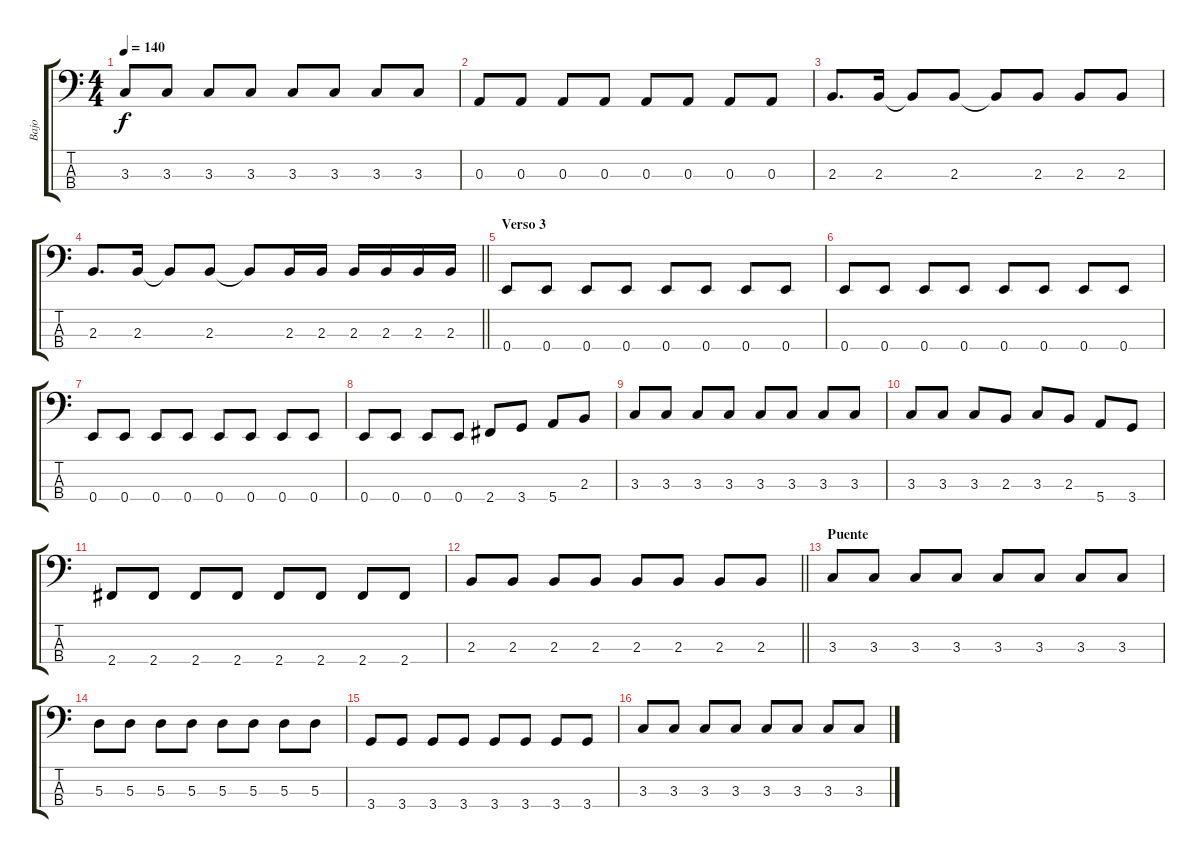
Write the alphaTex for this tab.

\track ("Bajo" "Bajo") {instrument electricbassfinger}
\staff {score tabs}
\tuning (G2 D2 A1 E1) {hide}
\ts (4 4)
\tempo 140
\clef f4
\ks c
3.3.8{dy f} 3.3.8 3.3.8 3.3.8 3.3.8 3.3.8 3.3.8 3.3.8 |
0.3.8 0.3.8 0.3.8 0.3.8 0.3.8 0.3.8 0.3.8 0.3.8 |
2.3.8{d} 2.3.16 2.3{t}.8 2.3.8 2.3{t}.8 2.3.8 2.3.8 2.3.8 |
\barLineRight lightlight
2.3.8{d} 2.3.16 2.3{t}.8 2.3.8 2.3{t}.8 2.3.16 2.3.16 2.3.16 2.3.16 2.3.16 2.3.16 |
\section ("" "Verso 3")
0.4.8 0.4.8 0.4.8 0.4.8 0.4.8 0.4.8 0.4.8 0.4.8 |
0.4.8 0.4.8 0.4.8 0.4.8 0.4.8 0.4.8 0.4.8 0.4.8 |
0.4.8 0.4.8 0.4.8 0.4.8 0.4.8 0.4.8 0.4.8 0.4.8 |
0.4.8 0.4.8 0.4.8 0.4.8 2.4.8 3.4.8 5.4.8 2.3.8 |
3.3.8 3.3.8 3.3.8 3.3.8 3.3.8 3.3.8 3.3.8 3.3.8 |
3.3.8 3.3.8 3.3.8 2.3.8 3.3.8 2.3.8 5.4.8 3.4.8 |
2.4.8 2.4.8 2.4.8 2.4.8 2.4.8 2.4.8 2.4.8 2.4.8 |
\barLineRight lightlight
2.3.8 2.3.8 2.3.8 2.3.8 2.3.8 2.3.8 2.3.8 2.3.8 |
\section ("" "Puente")
3.3.8 3.3.8 3.3.8 3.3.8 3.3.8 3.3.8 3.3.8 3.3.8 |
5.3.8 5.3.8 5.3.8 5.3.8 5.3.8 5.3.8 5.3.8 5.3.8 |
3.4.8 3.4.8 3.4.8 3.4.8 3.4.8 3.4.8 3.4.8 3.4.8 |
3.3.8 3.3.8 3.3.8 3.3.8 3.3.8 3.3.8 3.3.8 3.3.8
